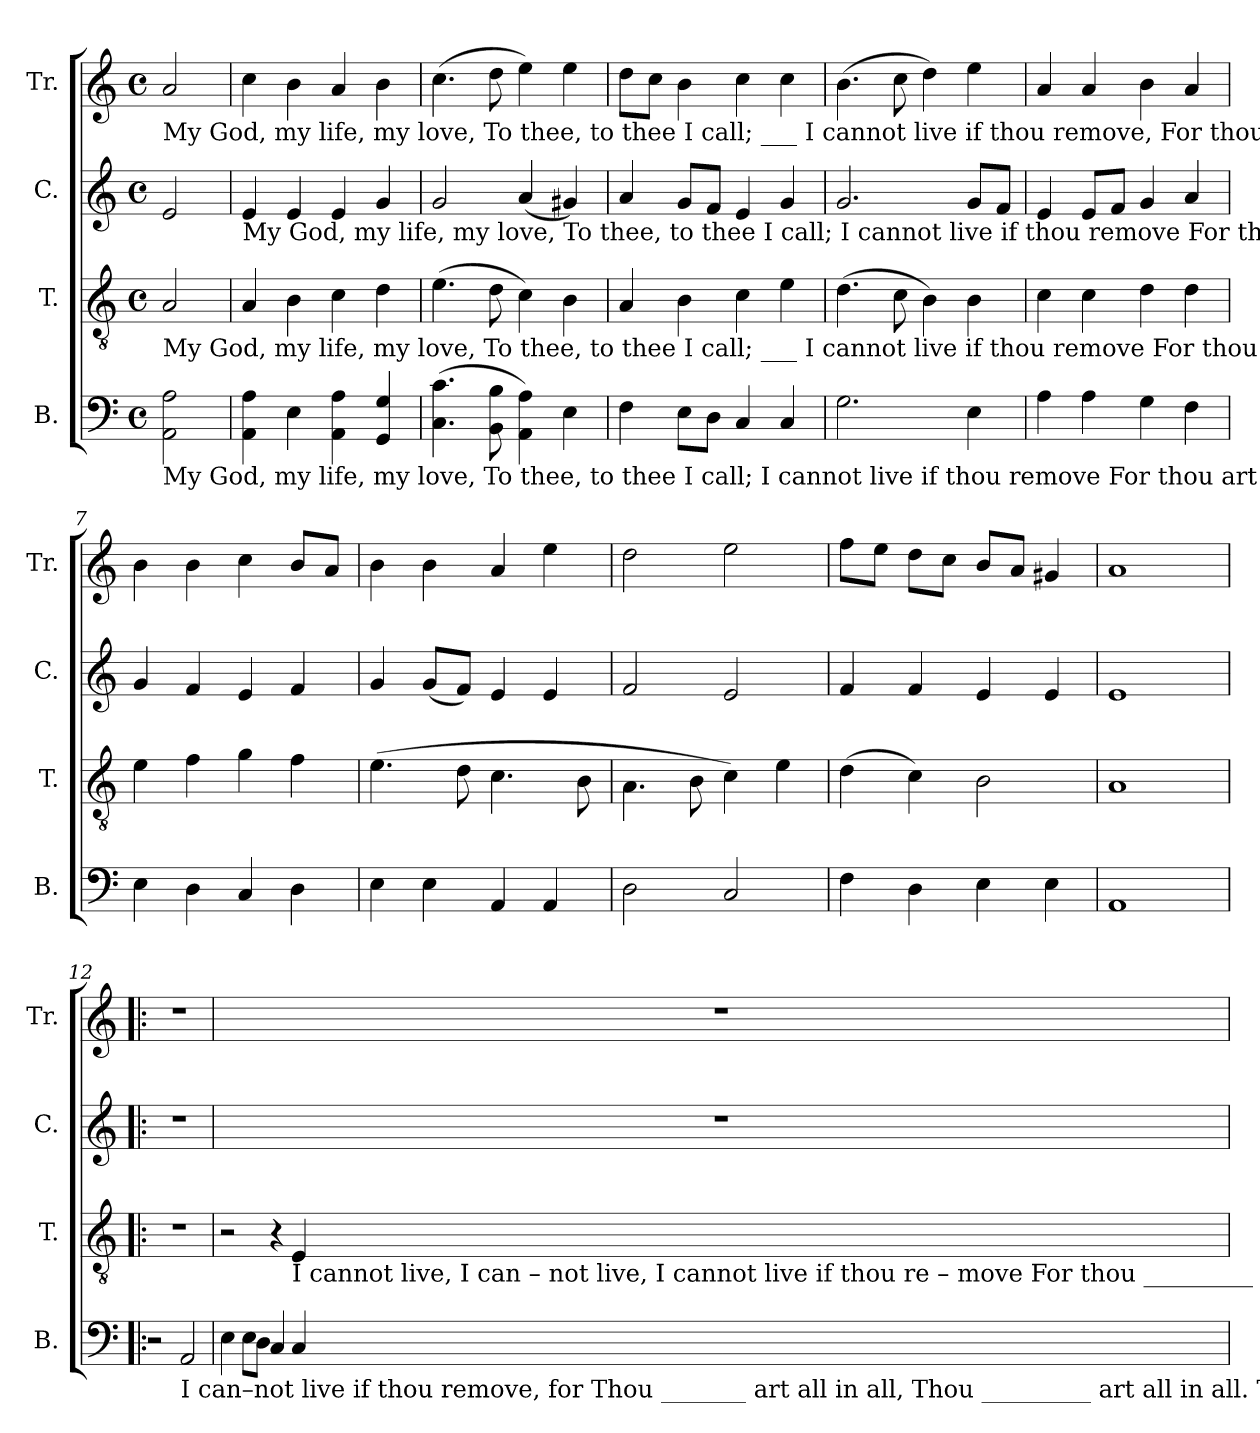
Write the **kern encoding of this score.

**kern	**kern	**kern	**kern
*part4	*part3	*part2	*part1
*staff4	*staff3	*staff2	*staff1
*I"B.	*I"T.	*I"C.	*I"Tr.
*I'B.	*I'T.	*I'C.	*I'Tr.
*clefF4	*clefGv2	*clefG2	*clefG2
*k[]	*k[]	*k[]	*k[]
*M4/4	*M4/4	*M4/4	*M4/4
*met(c)	*met(c)	*met(c)	*met(c)
*MM120	*MM120	*MM120	*MM120
=1	=1	=1	=1
!	!	!	!LO:TX:b:t=My  God, my life, my  love,  To     thee,   to   thee  I   call; ___     I    cannot   live   if   thou  remove,  For thou art all in  all,      For       thou   art      all      in     all.
!	!LO:TX:b:t=My  God, my life, my  love,  To     thee,   to  thee  I   call; ___     I    cannot   live  if   thou  remove  For  thou ____________________ art   all ____      in                    all.	!	!
!LO:TX:b:t=My  God, my life, my  love,  To     thee,   to   thee  I    call;           I   cannot  live  if   thou  remove  For  thou  art  all   in  all,       For     thou  art     all       in       all.	!	!	!
2AA!\ 2A!\	2A!/	2e!/	2a!/
=2	=2	=2	=2
!	!	!LO:TX:b:t=My  God, my life, my  love,  To      thee,   to    thee  I  call;              I    cannot  live  if   thou  remove  For   thou  art  all  in  all,     For     thou  art    all       in      all.	!
4AA!\ 4A!\	4A!/	4e!/	4cc!\
4E!\	4B!\	4e!/	4b!\
4AA!\ 4A!\	4c!\	4e!/	4a!/
4GG!/ 4G!/	4d!\	4g!/	4b!\
=3	=3	=3	=3
(4.C!\ 4.c!\	(4.e!\	2g!/	(4.cc!\
8BB!\ 8B!\	8d!\	.	8dd!\
4AA!\ 4A!\)	4c!\)	(4a!/	4ee!\)
4E!\	4B!\	4g#X!/)	4ee!\
=4	=4	=4	=4
4F!\	4A!/	4a!/	8dd!\L
.	.	.	8cc!\J
8E!\L	4B!\	8g!/L	4b!\
8D!\J	.	8f!/J	.
4C!/	4c!\	4e!/	4cc!\
4C!/	4e!\	4g!/	4cc!\
=5	=5	=5	=5
2.G!\	(4.d!\	2.g!/	(4.b!\
.	8c!\	.	8cc!\
.	4B!\)	.	4dd!\)
4E!\	4B!\	8g!/L	4ee!\
.	.	8f!/J	.
=6	=6	=6	=6
4A!\	4c!\	4e!/	4a!/
4A!\	4c!\	8e!/L	4a!/
.	.	8f!/J	.
4G!\	4d!\	4g!/	4b!\
4F!\	4d!\	4a!/	4a!/
=7	=7	=7	=7
4E!\	4e!\	4g!/	4b!\
4D!\	4f!\	4f!/	4b!\
4C!/	4g!\	4e!/	4cc!\
4D!\	4f!\	4f!/	8b!/L
.	.	.	8a!/J
=8	=8	=8	=8
4E!\	(4.e!\	4g!/	4b!\
4E!\	.	(8g!/L	4b!\
.	8d!\	8f!/J)	.
4AA!/	4.c!\	4e!/	4a!/
4AA!/	.	4e!/	4ee!\
.	8B!\	.	.
=9	=9	=9	=9
2D!\	4.A!\	2f!/	2dd!\
.	8B!\	.	.
2C!/	4c!\)	2e!/	2ee!\
.	4e!\	.	.
=10	=10	=10	=10
4F!\	(4d!\	4f!/	8ff!\L
.	.	.	8ee!\J
4D!\	4c!\)	4f!/	8dd!\L
.	.	.	8cc!\J
4E!\	2B!\	4e!/	8b!/L
.	.	.	8a!/J
4E!\	.	4e!/	4g#X!/
=11	=11	=11	=11
1AA!	1A!	1e!	1a!
!!LO:LB:g=z
=12!|:	=12!|:	=12!|:	=12!|:
2r	1r	1r	1r
!LO:TX:b:t=I   can–not  live  if  thou remove, for Thou _______  art    all  in    all,       Thou _________  art      all       in        all.        Thou __________  art     all      in         all.	!	!	!
2AA!/	.	.	.
=13	=13	=13	=13
4E!\	2r	1r	1r
8E!\L	.	.	.
8D!\J	.	.	.
4C!/	4r	.	.
!	!LO:TX:b:t=I   cannot   live,  I     can  –  not    live,  I   cannot  live  if   thou  re – move  For   thou _________  art    all         in        all,         Thou ________   art	!	!
4C!/	4E!/	.	.
=	=	=	=
*-	*-	*-	*-
